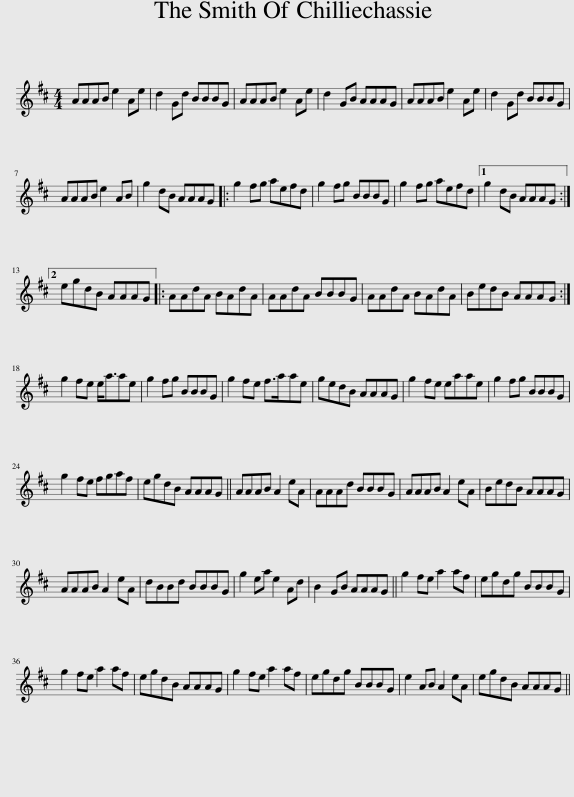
X:1
L:1/8
M:4/4
I:linebreak $
K:D
V:1 treble
V:1
 AAAB e2 Ae | d2 Gd BBBG | AAAB e2 Ae | d2 GB AAAG | AAAB e2 Ae | %5
 d2 Gd BBBG |$ AAAB e2 AB | g2 dB AAAG |: g2 fg aefd | g2 fg BBBG | %10
 g2 fg aefd |1 g2 dB AAAG :|2$ egdB AAAG |: AAdA BAdA | AAdA BBBG | %15
 AAdA BAdA | BedB AAAG :|$ g2 fe e<aae | g2 fg BBBG | g2 fe f>aae | %20
 gedB AAAG | g2 fe eaae | g2 fg BBBG |$ g2 fe fgaf | egdB AAAG || %25
 AAAB A2 eA | AAAd BBBG | AAAB A2 eA | BedB AAAG |$ AAAB A2 eA | %30
 dBBd BBBG | g2 ea e2 Ad | B2 GB AAAG || g2 fe a2 af | egdg BBBG |$ %35
 g2 fe a2 af | egdB AAAG | g2 fe a2 af | egdg BBBG | e2 AB A2 eA | %40
 egdB AAAG || %41
